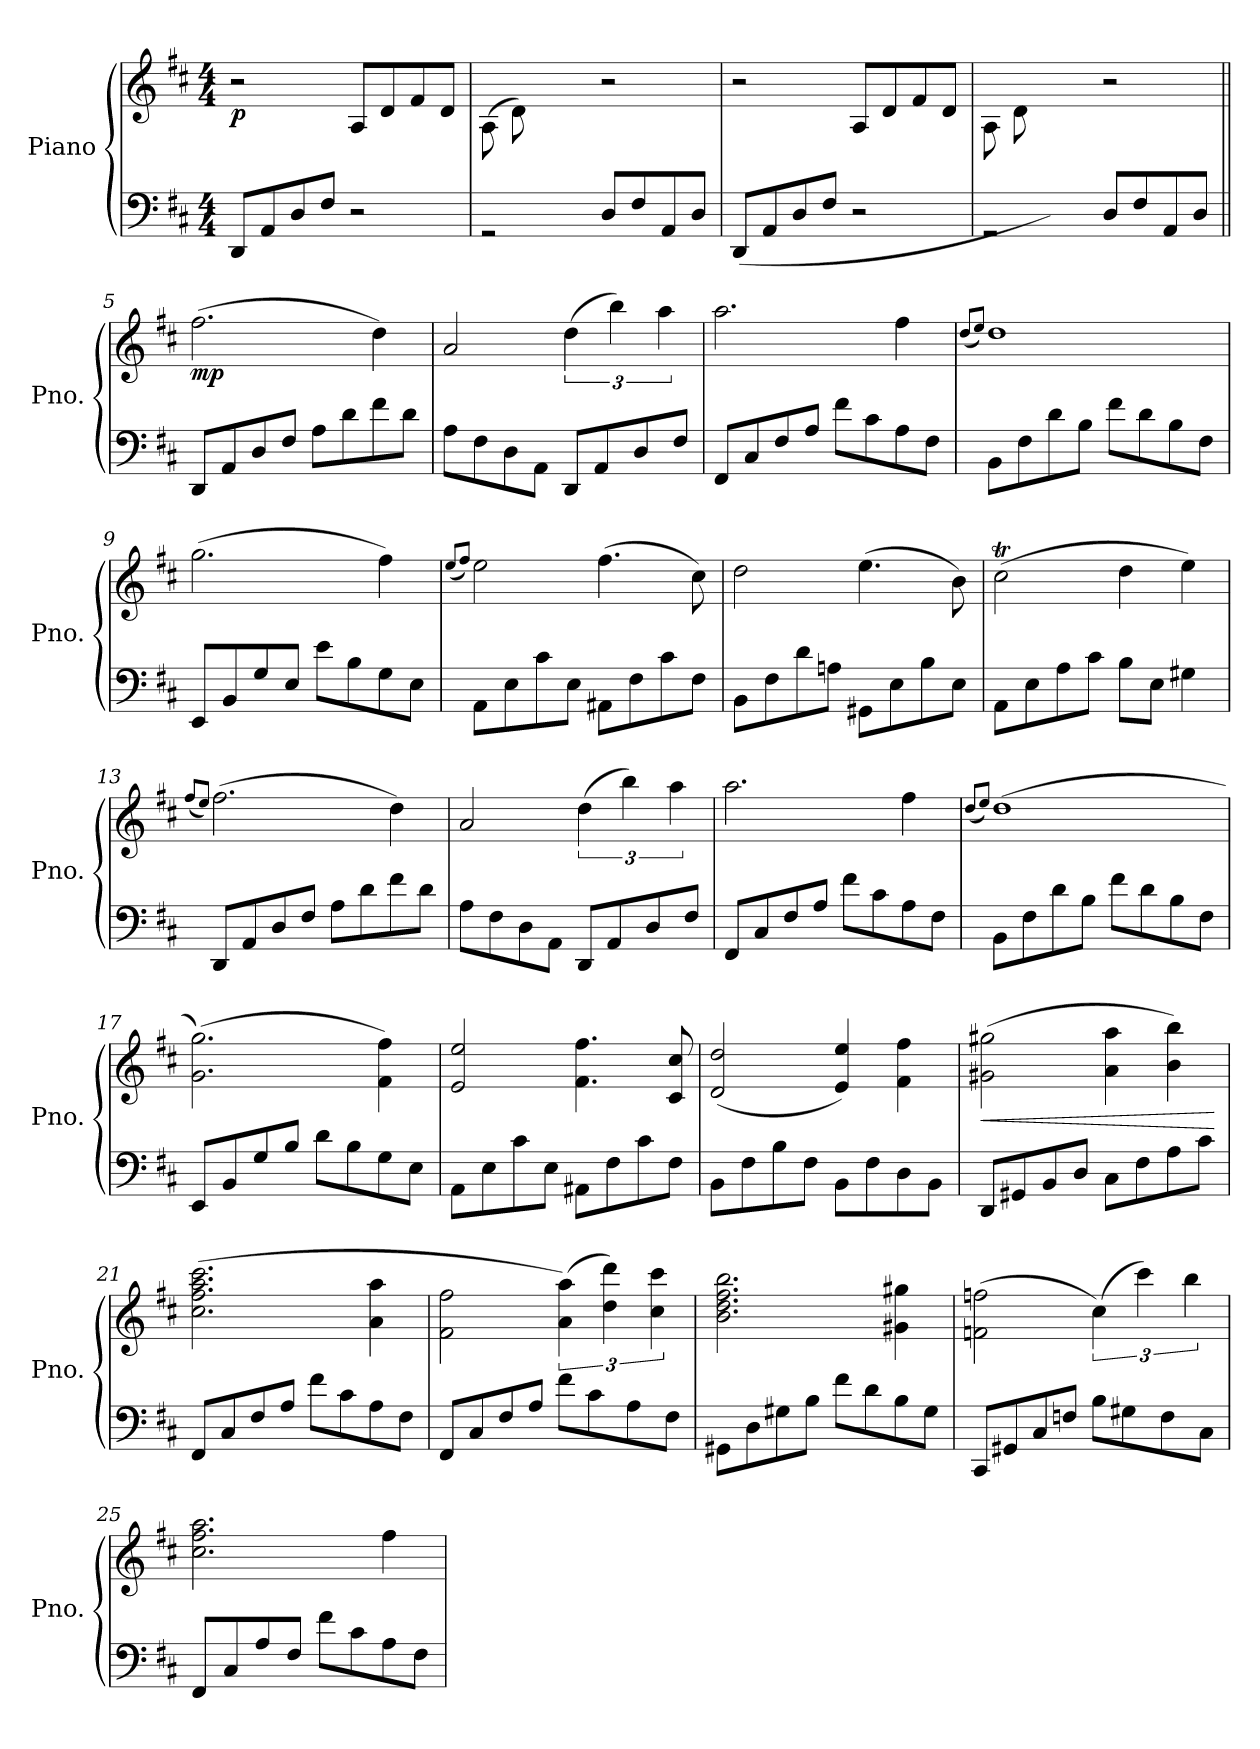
**kern	**kern	**dynam
*part1	*part1	*part1
*staff2	*staff1	*staff1/2
*I"Piano	*	*
*I'Pno.	*	*
*clefF4	*clefG2	*
*k[f#c#]	*k[f#c#]	*
*M4/4	*M4/4	*
*MM107	*MM107	*
=1	=1	=1
!	!	!LO:DY:b
8DD/L	2r	p
8AA/	.	.
8D/	.	.
8F#/J	.	.
2r	8A/L	.
.	8d/	.
.	8f#/	.
.	8d/J	.
=2	=2	=2
*^	*	*
4ryy	2r	(8A\L	.
.	.	8d\)	.
8F#/	.	4ryy	.
8A/J	.	.	.
2ryy	8D/L	2r	.
.	8F#/	.	.
.	8AA/	.	.
.	8D/J	.	.
*v	*v	*	*
=3	=3	=3
(>8DD/L	2r	.
8AA/	.	.
8D/	.	.
8F#/J	.	.
2r	8A/L	.
.	8d/	.
.	8f#/	.
.	(8d/J	.
=4	=4	=4
*^	*	*
4ryy	2r	8A\L	.
.	.	8d\	.
8F#/)	.	4ryy	.
8A/J	.	.	.
2ryy	8D/L	2r	.
.	8F#/	.	.
.	8AA/	.	.
.	8D/J	.	.
!!LO:LB:g=z
=5||	=5||	=5||	=5||
!	!	!	!LO:DY:b
*v	*v	*	*
8DD/L	(2.ff#\	mp
8AA/	.	.
8D/	.	.
8F#/J	.	.
8A\L	.	.
8d\	.	.
8f#\	4dd\)	.
8d\J	.	.
=6	=6	=6
8A\L	2a/	.
8F#\	.	.
8D\	.	.
8AA\J	.	.
8DD/L	(6dd\	.
8AA/	.	.
.	6bb\)	.
8D/	.	.
.	6aa\	.
8F#/J	.	.
=7	=7	=7
8FF#/L	2.aa\	.
8C#/	.	.
8F#/	.	.
8A/J	.	.
8f#\L	.	.
8c#\	.	.
8A\	4ff#\	.
8F#\J	.	.
=8	=8	=8
.	(8qdd/L	.
.	8qee/J)	.
8BB\L	1dd	.
8F#\	.	.
8d\	.	.
8B\J	.	.
8f#\L	.	.
8d\	.	.
8B\	.	.
8F#\J	.	.
!!LO:LB:g=z
=9	=9	=9
8EE/L	(2.gg\	.
8BB/	.	.
8G/	.	.
8E/J	.	.
8e\L	.	.
8B\	.	.
8G\	4ff#\)	.
8E\J	.	.
=10	=10	=10
.	(8qee/L	.
.	8qff#/J)	.
8AA\L	2ee\	.
8E\	.	.
8c#\	.	.
8E\J	.	.
8AA#X\L	(4.ff#\	.
8F#\	.	.
8c#\	.	.
8F#\J	8cc#\)	.
=11	=11	=11
8BB\L	2dd\	.
8F#\	.	.
8d\	.	.
8An\J	.	.
8GG#X\L	(4.ee\	.
8E\	.	.
8B\	.	.
8E\J	8b\)	.
!!LO:LB:g=z
=12	=12	=12
8AA\L	(2cc#t\	.
8E\	.	.
8A\	.	.
8c#\J	.	.
8B\L	4dd\	.
8E\J	.	.
4G#X\	4ee\)	.
=13	=13	=13
.	(8qff#/L	.
.	8qee/J)	.
8DD/L	(2.ff#\	.
8AA/	.	.
8D/	.	.
8F#/J	.	.
8A\L	.	.
8d\	.	.
8f#\	4dd\)	.
8d\J	.	.
=14	=14	=14
8A\L	2a/	.
8F#\	.	.
8D\	.	.
8AA\J	.	.
8DD/L	(6dd\	.
8AA/	.	.
.	6bb\)	.
8D/	.	.
.	6aa\	.
8F#/J	.	.
=15	=15	=15
8FF#/L	2.aa\	.
8C#/	.	.
8F#/	.	.
8A/J	.	.
8f#\L	.	.
8c#\	.	.
8A\	4ff#\	.
8F#\J	.	.
!!LO:PB:g=z
=16	=16	=16
.	(8qdd/L	.
.	8qee/J)	.
8BB\L	(1dd	.
8F#\	.	.
8d\	.	.
8B\J	.	.
8f#\L	.	.
8d\	.	.
8B\	.	.
8F#\J	.	.
=17	=17	=17
8EE/L	(2.g\ 2.gg\)	.
8BB/	.	.
8G/	.	.
8B/J	.	.
8d\L	.	.
8B\	.	.
8G\	4f#\ 4ff#\)	.
8E\J	.	.
=18	=18	=18
8AA\L	2e/ 2ee/	.
8E\	.	.
8c#\	.	.
8E\J	.	.
8AA#X\L	4.f#\ 4.ff#\	.
8F#\	.	.
8c#\	.	.
8F#\J	8c#/ 8cc#/	.
=19	=19	=19
8BB\L	(2d/ 2dd/	.
8F#\	.	.
8B\	.	.
8F#\J	.	.
8BB\L	4e/ 4ee/)	.
8F#\	.	.
8D\	4f#\ 4ff#\	.
8BB\J	.	.
!!LO:LB:g=z
=20	=20	=20
!	!	!LO:HP:b
8DD/L	(2g#X\ 2gg#X\	<
8GG#X/	.	.
8BB/	.	.
8D/J	.	.
8C#\L	4a\ 4aa\	.
8F#\	.	.
8A\	4b\ 4bb\)	.
8c#\J	.	.
.	.	[
=21	=21	=21
8FF#/L	(2.cc#\ 2.ff#\ 2.aa\ 2.ccc#\	.
8C#/	.	.
8F#/	.	.
8A/J	.	.
8f#\L	.	.
8c#\	.	.
8A\	4a\ 4aa\	.
8F#\J	.	.
=22	=22	=22
8FF#/L	2f#\ 2ff#\	.
8C#/	.	.
8F#/	.	.
8A/J	.	.
8f#\L	(6a\ 6aa\)	.
8c#\	.	.
.	6dd\ 6ddd\)	.
8A\	.	.
.	6cc#\ 6ccc#\	.
8F#\J	.	.
=23	=23	=23
8GG#X\L	2.b\ 2.dd\ 2.ff#\ 2.bb\	.
8D\	.	.
8G#X\	.	.
8B\J	.	.
8f#\L	.	.
8d\	.	.
8B\	4g#X\ 4gg#X\	.
8G#\J	.	.
!!LO:LB:g=z
=24	=24	=24
8CC#/L	(2fn\ 2ffn\	.
8GG#X/	.	.
8C#/	.	.
8Fn/J	.	.
8B\L	(6cc#\)	.
8G#X\	.	.
.	6ccc#\)	.
8F\	.	.
.	6bb\	.
8C#\J	.	.
=25	=25	=25
8FF#/L	2.cc#\ 2.ff#\ 2.aa\	.
8C#/	.	.
8A/	.	.
8F#/J	.	.
8f#\L	.	.
8c#\	.	.
8A\	4ff#\	.
8F#\J	.	.
=	=	=
*-	*-	*-
